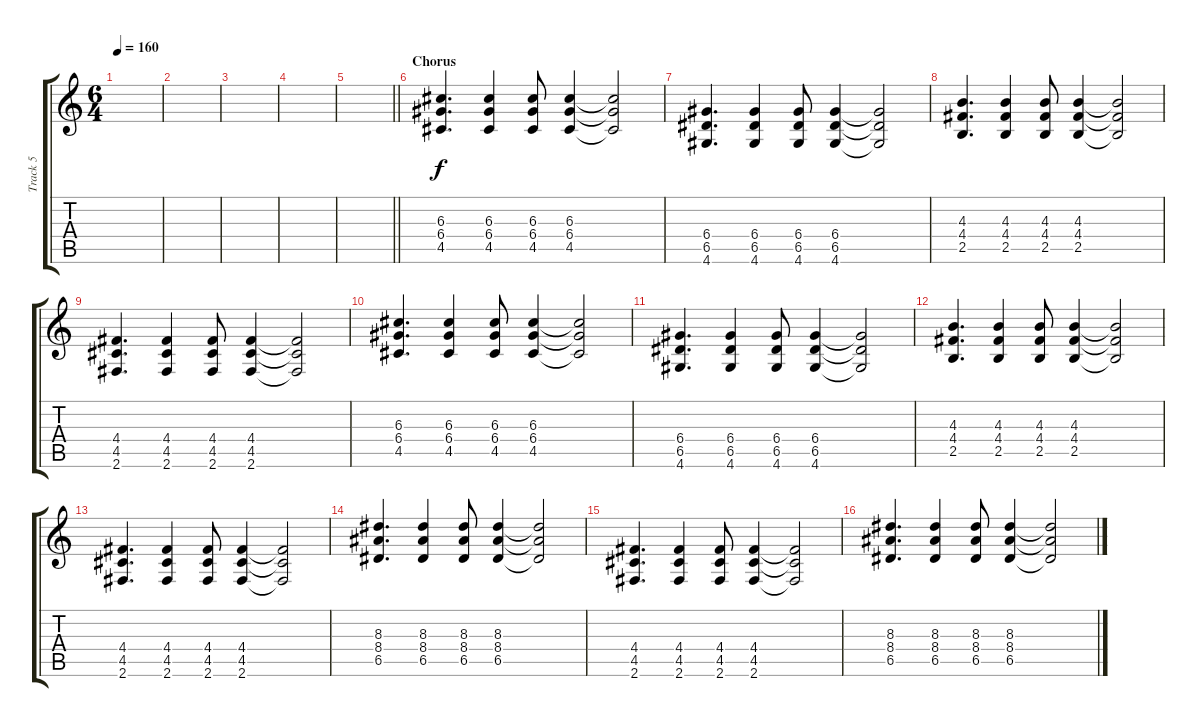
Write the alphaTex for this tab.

\track ("Track 5" "Track 5") {instrument distortionguitar}
\staff {score tabs}
\tuning (E4 B3 G3 D3 A2 E2) {hide}
\ts (6 4)
\tempo 160
\clef g2
\ks c
|
|
|
|
\barLineRight lightlight
|
\section ("" "Chorus")
(6.3 6.4 4.5).4{d volume 13} (6.3 6.4 4.5).4 (6.3 6.4 4.5).8 (6.3 6.4 4.5).4 (6.3{t} 6.4{t} 4.5{t}).2 |
(6.4 6.5 4.6).4{d} (6.4 6.5 4.6).4 (6.4 6.5 4.6).8 (6.4 6.5 4.6).4 (6.4{t} 6.5{t} 4.6{t}).2 |
(4.3 4.4 2.5).4{d} (4.3 4.4 2.5).4 (4.3 4.4 2.5).8 (4.3 4.4 2.5).4 (4.3{t} 4.4{t} 2.5{t}).2 |
(4.4 4.5 2.6).4{d} (4.4 4.5 2.6).4 (4.4 4.5 2.6).8 (4.4 4.5 2.6).4 (4.4{t} 4.5{t} 2.6{t}).2 |
(6.3 6.4 4.5).4{d} (6.3 6.4 4.5).4 (6.3 6.4 4.5).8 (6.3 6.4 4.5).4 (6.3{t} 6.4{t} 4.5{t}).2 |
(6.4 6.5 4.6).4{d} (6.4 6.5 4.6).4 (6.4 6.5 4.6).8 (6.4 6.5 4.6).4 (6.4{t} 6.5{t} 4.6{t}).2 |
(4.3 4.4 2.5).4{d} (4.3 4.4 2.5).4 (4.3 4.4 2.5).8 (4.3 4.4 2.5).4 (4.3{t} 4.4{t} 2.5{t}).2 |
(4.4 4.5 2.6).4{d} (4.4 4.5 2.6).4 (4.4 4.5 2.6).8 (4.4 4.5 2.6).4 (4.4{t} 4.5{t} 2.6{t}).2 |
(8.3 8.4 6.5).4{d} (8.3 8.4 6.5).4 (8.3 8.4 6.5).8 (8.3 8.4 6.5).4 (8.3{t} 8.4{t} 6.5{t}).2 |
(4.4 4.5 2.6).4{d} (4.4 4.5 2.6).4 (4.4 4.5 2.6).8 (4.4 4.5 2.6).4 (4.4{t} 4.5{t} 2.6{t}).2 |
(8.3 8.4 6.5).4{d} (8.3 8.4 6.5).4 (8.3 8.4 6.5).8 (8.3 8.4 6.5).4 (8.3{t} 8.4{t} 6.5{t}).2
